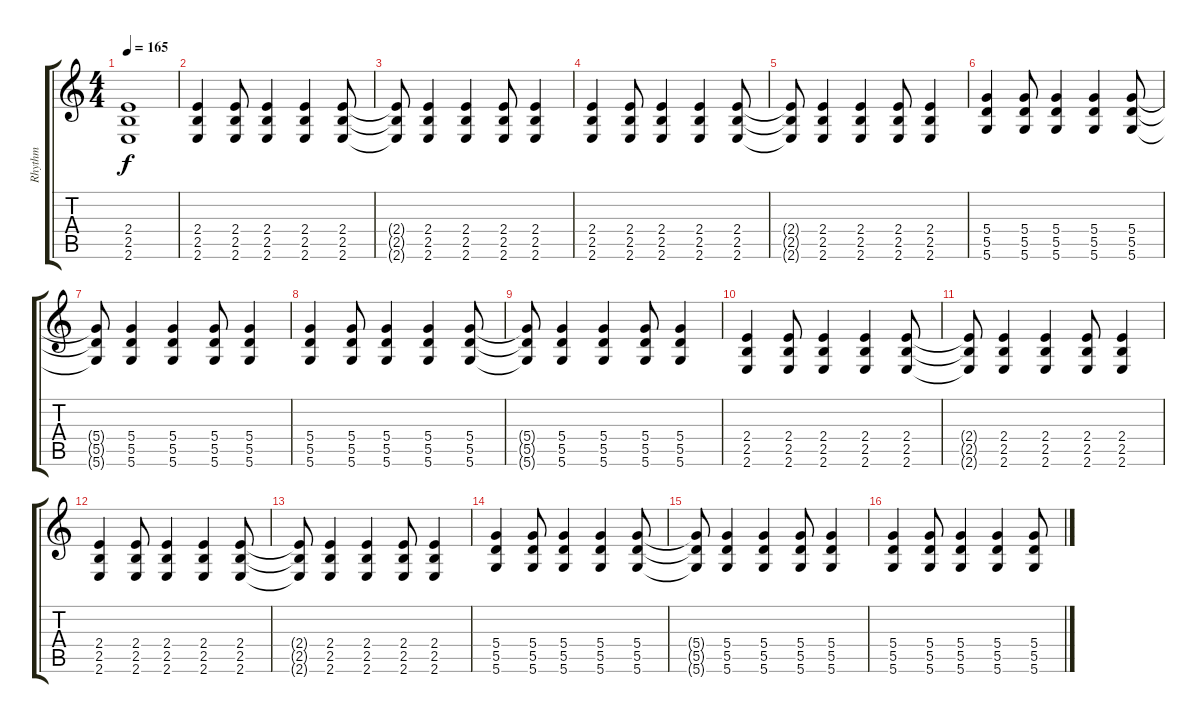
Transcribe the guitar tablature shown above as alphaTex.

\track ("Rhythm" "Rhythm") {instrument distortionguitar}
\staff {score tabs}
\tuning (E4 B3 G3 D3 A2 D2) {hide}
\ts (4 4)
\tempo 165
\clef g2
\ks c
(2.4{t} 2.5{t} 2.6{t}).1{dy f} |
(2.4 2.5 2.6).4 (2.4 2.5 2.6).8 (2.4 2.5 2.6).4 (2.4 2.5 2.6).4 (2.4 2.5 2.6).8 |
(2.4{t} 2.5{t} 2.6{t}).8 (2.4 2.5 2.6).4 (2.4 2.5 2.6).4 (2.4 2.5 2.6).8 (2.4 2.5 2.6).4 |
(2.4 2.5 2.6).4 (2.4 2.5 2.6).8 (2.4 2.5 2.6).4 (2.4 2.5 2.6).4 (2.4 2.5 2.6).8 |
(2.4{t} 2.5{t} 2.6{t}).8 (2.4 2.5 2.6).4 (2.4 2.5 2.6).4 (2.4 2.5 2.6).8 (2.4 2.5 2.6).4 |
(5.4 5.5 5.6).4 (5.4 5.5 5.6).8 (5.4 5.5 5.6).4 (5.4 5.5 5.6).4 (5.4 5.5 5.6).8 |
(5.4{t} 5.5{t} 5.6{t}).8 (5.4 5.5 5.6).4 (5.4 5.5 5.6).4 (5.4 5.5 5.6).8 (5.4 5.5 5.6).4 |
(5.4 5.5 5.6).4 (5.4 5.5 5.6).8 (5.4 5.5 5.6).4 (5.4 5.5 5.6).4 (5.4 5.5 5.6).8 |
(5.4{t} 5.5{t} 5.6{t}).8 (5.4 5.5 5.6).4 (5.4 5.5 5.6).4 (5.4 5.5 5.6).8 (5.4 5.5 5.6).4 |
(2.4 2.5 2.6).4 (2.4 2.5 2.6).8 (2.4 2.5 2.6).4 (2.4 2.5 2.6).4 (2.4 2.5 2.6).8 |
(2.4{t} 2.5{t} 2.6{t}).8 (2.4 2.5 2.6).4 (2.4 2.5 2.6).4 (2.4 2.5 2.6).8 (2.4 2.5 2.6).4 |
(2.4 2.5 2.6).4 (2.4 2.5 2.6).8 (2.4 2.5 2.6).4 (2.4 2.5 2.6).4 (2.4 2.5 2.6).8 |
(2.4{t} 2.5{t} 2.6{t}).8 (2.4 2.5 2.6).4 (2.4 2.5 2.6).4 (2.4 2.5 2.6).8 (2.4 2.5 2.6).4 |
(5.4 5.5 5.6).4 (5.4 5.5 5.6).8 (5.4 5.5 5.6).4 (5.4 5.5 5.6).4 (5.4 5.5 5.6).8 |
(5.4{t} 5.5{t} 5.6{t}).8 (5.4 5.5 5.6).4 (5.4 5.5 5.6).4 (5.4 5.5 5.6).8 (5.4 5.5 5.6).4 |
(5.4 5.5 5.6).4 (5.4 5.5 5.6).8 (5.4 5.5 5.6).4 (5.4 5.5 5.6).4 (5.4 5.5 5.6).8
